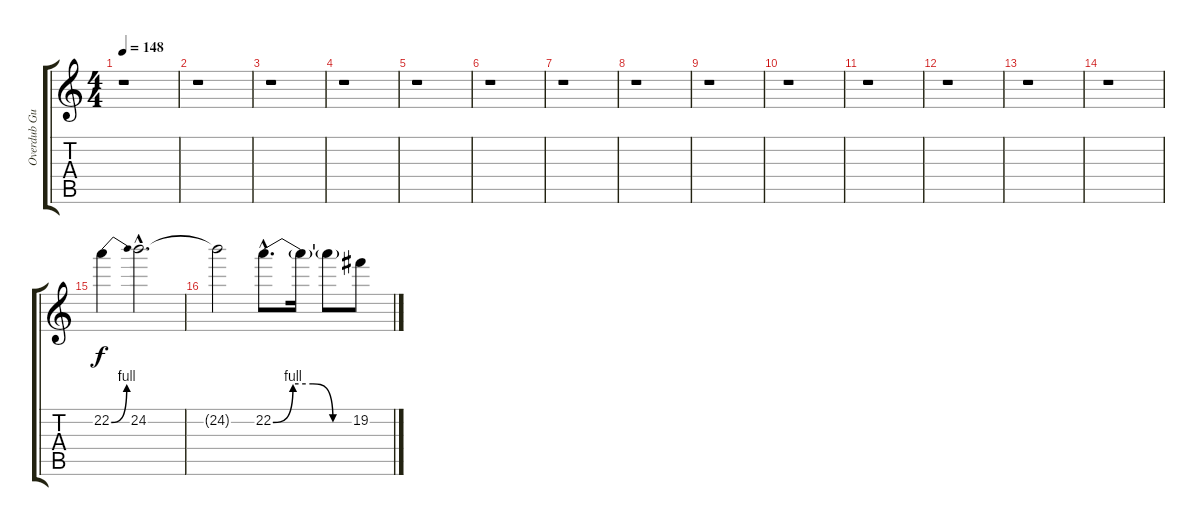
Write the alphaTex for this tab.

\track ("Overdub Guitar" "Overdub Gu") {instrument distortionguitar}
\staff {score tabs}
\tuning (E4 B3 G3 D3 A2 E2) {hide}
\ts (4 4)
\tempo 148
\clef g2
\ks c
r.1{dy f} |
r.1 |
r.1 |
r.1 |
r.1 |
r.1 |
r.1 |
r.1 |
r.1 |
r.1 |
r.1 |
r.1 |
r.1 |
r.1 |
22.2{be (bend 0 0 60 4)}.4 24.2{hac}.2{d} |
24.2{t}.2 22.2{be (custom 0 0 15 4 30 4 45 0 60 0) hac}.8{d} 22.2{t}.16 22.2{t}.8 19.2.8
